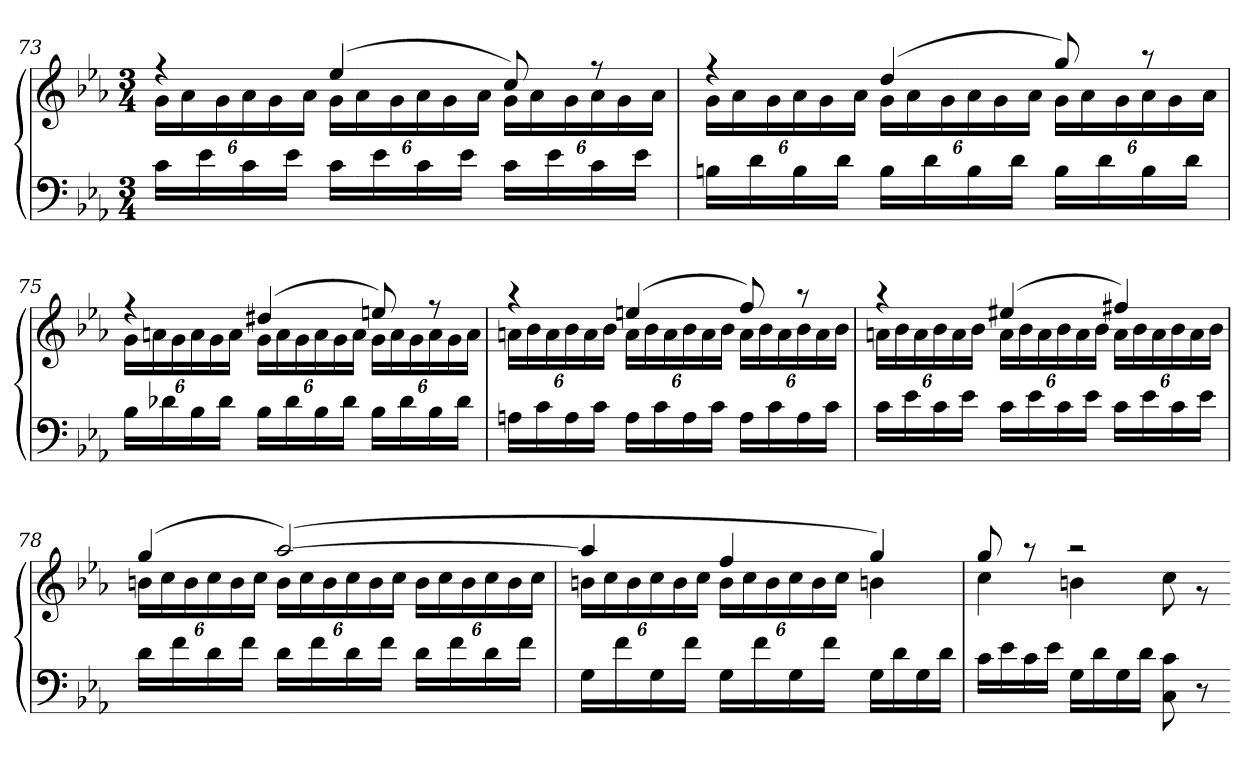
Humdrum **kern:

**kern	**kern
*part1	*part1
*staff2	*staff1
*clefF4	*clefG2
*k[b-e-a-]	*k[b-e-a-]
*c:	*c:
*M3/4	*M3/4
=73	=73
*	*^
16cLL	4r	24gLL
.	.	24a-
16e-	.	.
.	.	24g
16c	.	24a-
.	.	24g
16e-JJ	.	.
.	.	24a-JJ
16cLL	(4ee-	24gLL
.	.	24a-
16e-	.	.
.	.	24g
16c	.	24a-
.	.	24g
16e-JJ	.	.
.	.	24a-JJ
16cLL	8cc)	24gLL
.	.	24a-
16e-	.	.
.	.	24g
16c	8r	24a-
.	.	24g
16e-JJ	.	.
.	.	24a-JJ
=74	=74	=74
16BnLL	4r	24gLL
.	.	24a-
16d	.	.
.	.	24g
16B	.	24a-
.	.	24g
16dJJ	.	.
.	.	24a-JJ
16BLL	(4dd	24gLL
.	.	24a-
16d	.	.
.	.	24g
16B	.	24a-
.	.	24g
16dJJ	.	.
.	.	24a-JJ
16BLL	8gg)	24gLL
.	.	24a-
16d	.	.
.	.	24g
16B	8r	24a-
.	.	24g
16dJJ	.	.
.	.	24a-JJ
=75	=75	=75
16B-LL	4r	24gLL
.	.	24an
16d-X	.	.
.	.	24g
16B-	.	24a
.	.	24g
16d-JJ	.	.
.	.	24aJJ
16B-LL	(4dd#X	24gLL
.	.	24a
16d-	.	.
.	.	24g
16B-	.	24a
.	.	24g
16d-JJ	.	.
.	.	24aJJ
16B-LL	8een)	24gLL
.	.	24a
16d-	.	.
.	.	24g
16B-	8r	24a
.	.	24g
16d-JJ	.	.
.	.	24aJJ
=76	=76	=76
16AnLL	4r	24anLL
.	.	24b-
16c	.	.
.	.	24a
16A	.	24b-
.	.	24a
16cJJ	.	.
.	.	24b-JJ
16ALL	(4een	24aLL
.	.	24b-
16c	.	.
.	.	24a
16A	.	24b-
.	.	24a
16cJJ	.	.
.	.	24b-JJ
16ALL	8ff)	24aLL
.	.	24b-
16c	.	.
.	.	24a
16A	8r	24b-
.	.	24a
16cJJ	.	.
.	.	24b-JJ
=77	=77	=77
16cLL	4r	24anLL
.	.	24b-
16e-	.	.
.	.	24a
16c	.	24b-
.	.	24a
16e-JJ	.	.
.	.	24b-JJ
16cLL	(4ee#X	24aLL
.	.	24b-
16e-	.	.
.	.	24a
16c	.	24b-
.	.	24a
16e-JJ	.	.
.	.	24b-JJ
16cLL	4ff#X)	24aLL
.	.	24b-
16e-	.	.
.	.	24a
16c	.	24b-
.	.	24a
16e-JJ	.	.
.	.	24b-JJ
=78	=78	=78
16dLL	(4gg	24bnLL
.	.	24cc
16f	.	.
.	.	24b
16d	.	24cc
.	.	24b
16fJJ	.	.
.	.	24ccJJ
16dLL	([2aa-)	24bLL
.	.	24cc
16f	.	.
.	.	24b
16d	.	24cc
.	.	24b
16fJJ	.	.
.	.	24ccJJ
16dLL	.	24bLL
.	.	24cc
16f	.	.
.	.	24b
16d	.	24cc
.	.	24b
16fJJ	.	.
.	.	24ccJJ
=79	=79	=79
16GLL	4aa-]	24bnLL
.	.	24cc
16f	.	.
.	.	24b
16G	.	24cc
.	.	24b
16fJJ	.	.
.	.	24ccJJ
16GLL	4ff	24bLL
.	.	24cc
16f	.	.
.	.	24b
16G	.	24cc
.	.	24b
16fJJ	.	.
.	.	24ccJJ
16GLL	4gg)	4bn
16d	.	.
16G	.	.
16dJJ	.	.
=80	=80	=80
16cLL	8gg	4cc
16e-	.	.
16c	8r	.
16e-JJ	.	.
16GLL	2r	4bn
16d	.	.
16G	.	.
16dJJ	.	.
8C 8c	.	8cc
8r	.	8r
*	*v	*v
=-	=-
*-	*-
